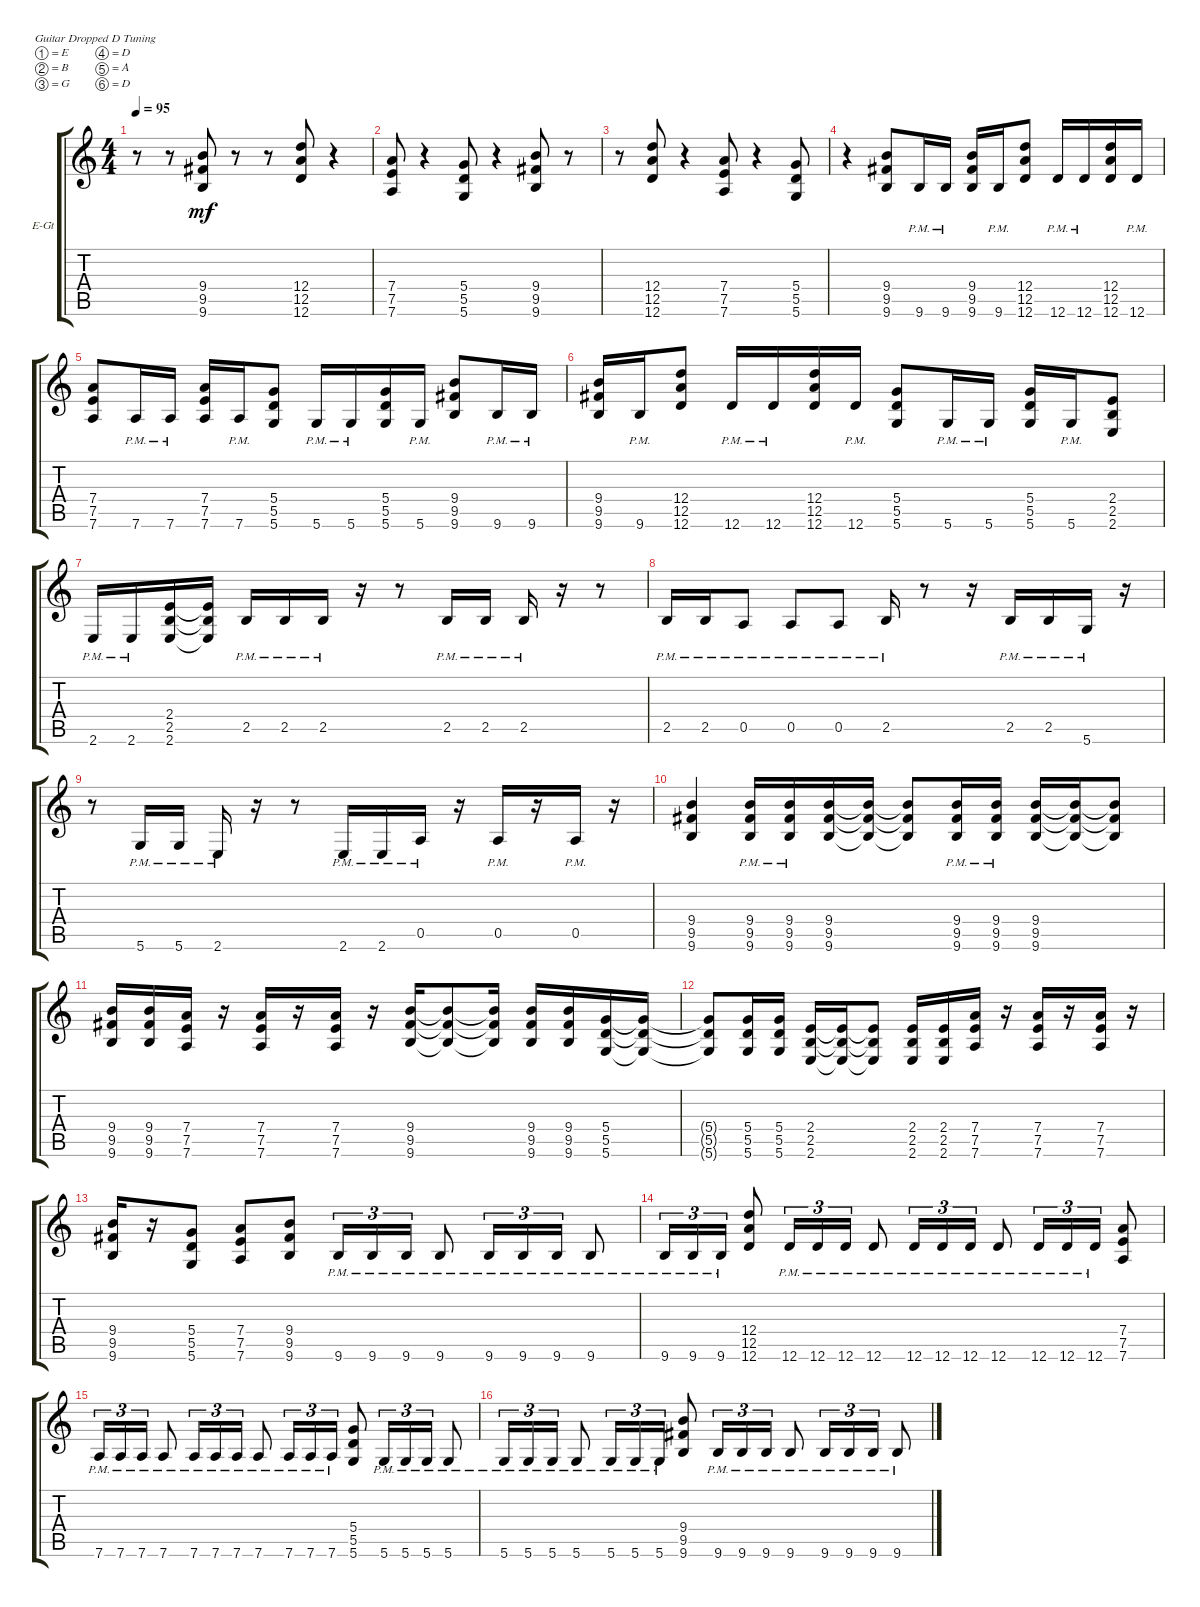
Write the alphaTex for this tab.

\defaultSystemsLayout 4
\bracketExtendMode groupsimilarinstruments
\firstSystemTrackNameOrientation horizontal
\otherSystemsTrackNameOrientation horizontal
\track ("Electric Ritm" "E-Gt") {instrument distortionguitar}
\staff {score tabs}
\tuning (E4 B3 G3 D3 A2 D2)
\ts (4 4)
\tempo 95
\clef g2
\ks c
r.8{dy mf} r.8 (9.4 9.5 9.6).8 r.8 r.8 (12.4 12.6 12.5).8 r.4 |
(7.4 7.5 7.6).8 r.4 (5.4 5.5 5.6).8 r.4 (9.4 9.5 9.6).8 r.8 |
r.8 (12.4 12.6 12.5).8 r.4 (7.4 7.5 7.6).8 r.4 (5.4 5.5 5.6).8 |
r.4 (9.4 9.5 9.6).8 9.6{pm}.16 9.6{pm}.16 (9.6 9.5 9.4).16 9.6{pm}.16 (12.6 12.5 12.4).8 12.6{pm}.16 12.6{pm}.16 (12.6 12.5 12.4).16 12.6{pm}.16 |
(7.4 7.5 7.6).8 7.6{pm}.16 7.6{pm}.16 (7.6 7.5 7.4).16 7.6{pm}.16 (5.4 5.5 5.6).8 5.6{pm}.16 5.6{pm}.16 (5.6 5.5 5.4).16 5.6{pm}.16 (9.4 9.5 9.6).8 9.6{pm}.16 9.6{pm}.16 |
(9.6 9.5 9.4).16 9.6{pm}.16 (12.6 12.5 12.4).8 12.6{pm}.16 12.6{pm}.16 (12.6 12.5 12.4).16 12.6{pm}.16 (5.4 5.5 5.6).8 5.6{pm}.16 5.6{pm}.16 (5.6 5.5 5.4).16 5.6{pm}.16 (2.4 2.5 2.6).8 |
2.6{pm}.16 2.6{pm}.16 (2.6 2.5 2.4).16 (2.6{t} 2.5{t} 2.4{t}).16 2.5{pm}.16 2.5{pm}.16 2.5{pm}.16 r.16 r.8 2.5{pm}.16 2.5{pm}.16 2.5{pm}.16 r.16 r.8 |
2.5{pm}.16 2.5{pm}.16 0.5{pm}.8 0.5{pm}.8 0.5{pm}.8 2.5{pm}.16 r.8 r.16 2.5{pm}.16 2.5{pm}.16 5.6{pm}.16 r.16 |
r.8 5.6{pm}.16 5.6{pm}.16 2.6{pm}.16 r.16 r.8 2.6{pm}.16 2.6{pm}.16 0.5{pm}.16 r.16 0.5{pm}.16 r.16 0.5{pm}.16 r.16 |
(9.5 9.4 9.6).4 (9.5{pm} 9.4{pm} 9.6{pm}).16 (9.5{pm} 9.4{pm} 9.6{pm}).16 (9.5 9.4 9.6).16 (9.5{t} 9.4{t} 9.6{t}).16 (9.5{t} 9.4{t} 9.6{t}).8 (9.5{pm} 9.4{pm} 9.6{pm}).16 (9.5{pm} 9.4{pm} 9.6{pm}).16 (9.5 9.4 9.6).16 (9.5{t} 9.4{t} 9.6{t}).16 (9.5{t} 9.4{t} 9.6{t}).8 |
(9.5 9.4 9.6).16 (9.5 9.4 9.6).16 (7.4 7.5 7.6).16 r.16 (7.4 7.5 7.6).16 r.16 (7.4 7.5 7.6).16 r.16 (9.4 9.5 9.6).16 (9.4{t} 9.5{t} 9.6{t}).8 (9.4{t} 9.5{t} 9.6{t}).16 (9.4 9.5 9.6).16 (9.4 9.5 9.6).16 (5.4 5.5 5.6).16 (5.4{t} 5.5{t} 5.6{t}).16 |
(5.5{t} 5.4{t} 5.6{t}).8 (5.4 5.5 5.6).16 (5.4 5.5 5.6).16 (2.4 2.5 2.6).16 (2.4{t} 2.5{t} 2.6{t}).16 (2.4{t} 2.5{t} 2.6{t}).8 (2.4 2.5 2.6).16 (2.4 2.5 2.6).16 (7.4 7.5 7.6).16 r.16 (7.4 7.5 7.6).16 r.16 (7.4 7.5 7.6).16 r.16 |
(9.4 9.5 9.6).16 r.16 (5.4 5.5 5.6).8 (7.4 7.6 7.5).8 (9.4 9.5 9.6).8 9.6{pm}.16{tu (3 2)} 9.6{pm}.16{tu (3 2)} 9.6{pm}.16{tu (3 2)} 9.6{pm}.8 9.6{pm}.16{tu (3 2)} 9.6{pm}.16{tu (3 2)} 9.6{pm}.16{tu (3 2)} 9.6{pm}.8 |
9.6{pm}.16{tu (3 2)} 9.6{pm}.16{tu (3 2)} 9.6{pm}.16{tu (3 2)} (12.4 12.5 12.6).8 12.6{pm}.16{tu (3 2)} 12.6{pm}.16{tu (3 2)} 12.6{pm}.16{tu (3 2)} 12.6{pm}.8 12.6{pm}.16{tu (3 2)} 12.6{pm}.16{tu (3 2)} 12.6{pm}.16{tu (3 2)} 12.6{pm}.8 12.6{pm}.16{tu (3 2)} 12.6{pm}.16{tu (3 2)} 12.6{pm}.16{tu (3 2)} (7.4 7.5 7.6).8 |
7.6{pm}.16{tu (3 2)} 7.6{pm}.16{tu (3 2)} 7.6{pm}.16{tu (3 2)} 7.6{pm}.8 7.6{pm}.16{tu (3 2)} 7.6{pm}.16{tu (3 2)} 7.6{pm}.16{tu (3 2)} 7.6{pm}.8 7.6{pm}.16{tu (3 2)} 7.6{pm}.16{tu (3 2)} 7.6{pm}.16{tu (3 2)} (5.4 5.5 5.6).8 5.6{pm}.16{tu (3 2)} 5.6{pm}.16{tu (3 2)} 5.6{pm}.16{tu (3 2)} 5.6{pm}.8 |
5.6{pm}.16{tu (3 2)} 5.6{pm}.16{tu (3 2)} 5.6{pm}.16{tu (3 2)} 5.6{pm}.8 5.6{pm}.16{tu (3 2)} 5.6{pm}.16{tu (3 2)} 5.6{pm}.16{tu (3 2)} (9.4 9.5 9.6).8 9.6{pm}.16{tu (3 2)} 9.6{pm}.16{tu (3 2)} 9.6{pm}.16{tu (3 2)} 9.6{pm}.8 9.6{pm}.16{tu (3 2)} 9.6{pm}.16{tu (3 2)} 9.6{pm}.16{tu (3 2)} 9.6{pm}.8
